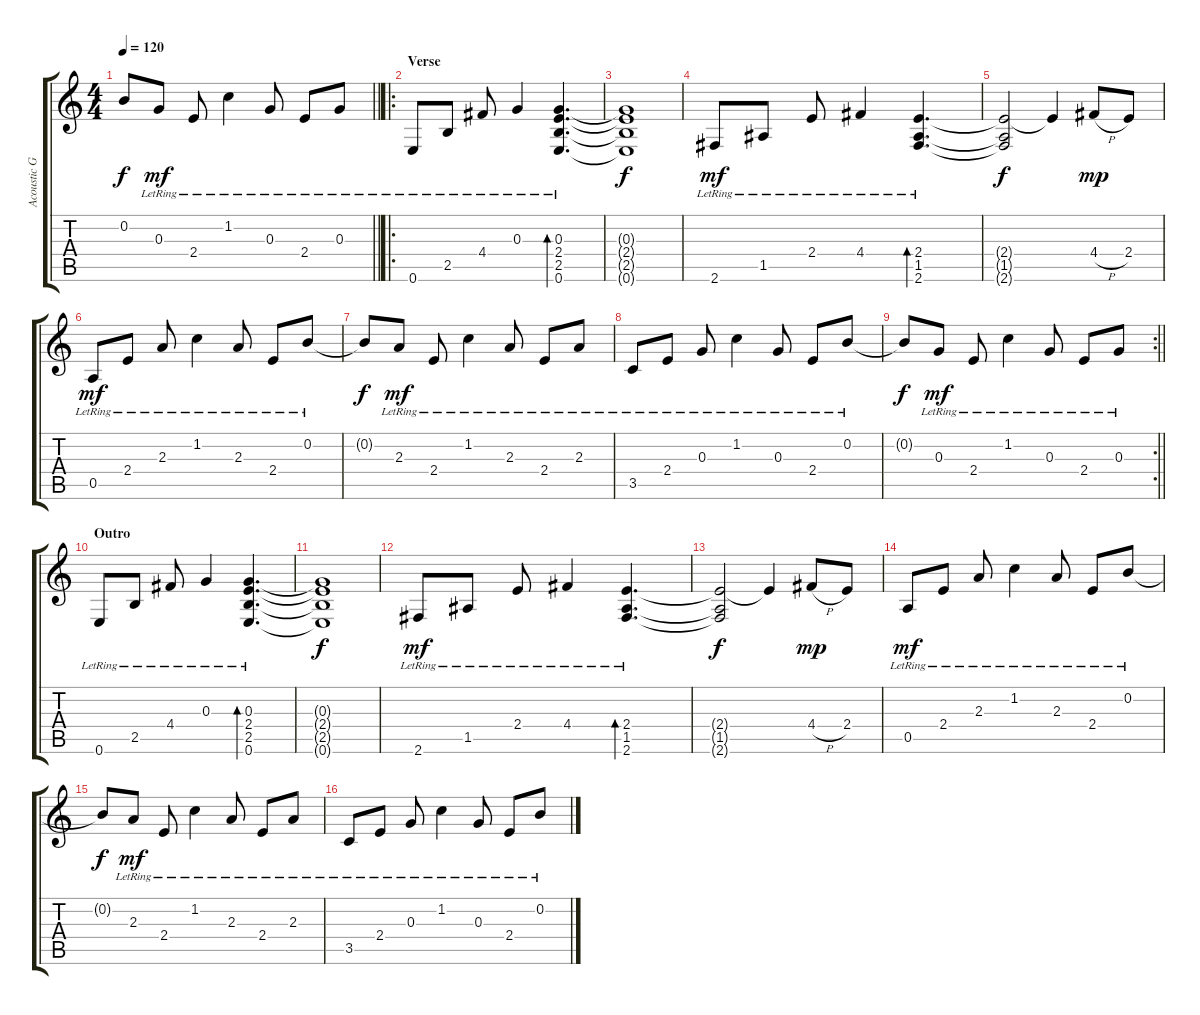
\track ("Acoustic Guitar" "Acoustic G") {instrument acousticguitarsteel}
\staff {score tabs}
\tuning (E4 B3 G3 D3 A2 E2) {hide}
\ts (4 4)
\tempo 120
\clef g2
\barLineRight lightlight
\ks c
0.2{t}.8{dy f} 0.3{lr}.8{dy mf} 2.4{lr}.8 1.2{lr}.4 0.3{lr}.8 2.4{lr}.8 0.3{lr}.8 |
\ro
\section ("" "Verse")
0.6{lr}.8 2.5{lr}.8 4.4{lr}.8 0.3{lr}.4 (0.3{lr} 2.4{lr} 2.5{lr} 0.6{lr}).4{d bd 240} |
(0.3{t} 2.4{t} 2.5{t} 0.6{t}).1{dy f} |
2.6{lr}.8{dy mf} 1.5{lr}.8 2.4{lr}.8 4.4{lr}.4 (2.4{lr} 1.5{lr} 2.6{lr}).4{d bd 240} |
(2.4{t} 1.5{t} 2.6{t}).2{dy f} 2.4{t}.4 4.4{h}.8{dy mp} 2.4.8 |
0.5{lr}.8{dy mf} 2.4{lr}.8 2.3{lr}.8 1.2{lr}.4 2.3{lr}.8 2.4{lr}.8 0.2{lr}.8 |
0.2{t}.8{dy f} 2.3{lr}.8{dy mf} 2.4{lr}.8 1.2{lr}.4 2.3{lr}.8 2.4{lr}.8 2.3{lr}.8 |
3.5{lr}.8 2.4{lr}.8 0.3{lr}.8 1.2{lr}.4 0.3{lr}.8 2.4{lr}.8 0.2{lr}.8 |
\rc 2
\barLineRight lightlight
0.2{t}.8{dy f} 0.3{lr}.8{dy mf} 2.4{lr}.8 1.2{lr}.4 0.3{lr}.8 2.4{lr}.8 0.3{lr}.8 |
\section ("" "Outro")
0.6{lr}.8 2.5{lr}.8 4.4{lr}.8 0.3{lr}.4 (0.3{lr} 2.4{lr} 2.5{lr} 0.6{lr}).4{d bd 240} |
(0.3{t} 2.4{t} 2.5{t} 0.6{t}).1{dy f} |
2.6{lr}.8{dy mf} 1.5{lr}.8 2.4{lr}.8 4.4{lr}.4 (2.4{lr} 1.5{lr} 2.6{lr}).4{d bd 240} |
(2.4{t} 1.5{t} 2.6{t}).2{dy f} 2.4{t}.4 4.4{h}.8{dy mp} 2.4.8 |
0.5{lr}.8{dy mf} 2.4{lr}.8 2.3{lr}.8 1.2{lr}.4 2.3{lr}.8 2.4{lr}.8 0.2{lr}.8 |
0.2{t}.8{dy f} 2.3{lr}.8{dy mf} 2.4{lr}.8 1.2{lr}.4 2.3{lr}.8 2.4{lr}.8 2.3{lr}.8 |
3.5{lr}.8 2.4{lr}.8 0.3{lr}.8 1.2{lr}.4 0.3{lr}.8 2.4{lr}.8 0.2{lr}.8
